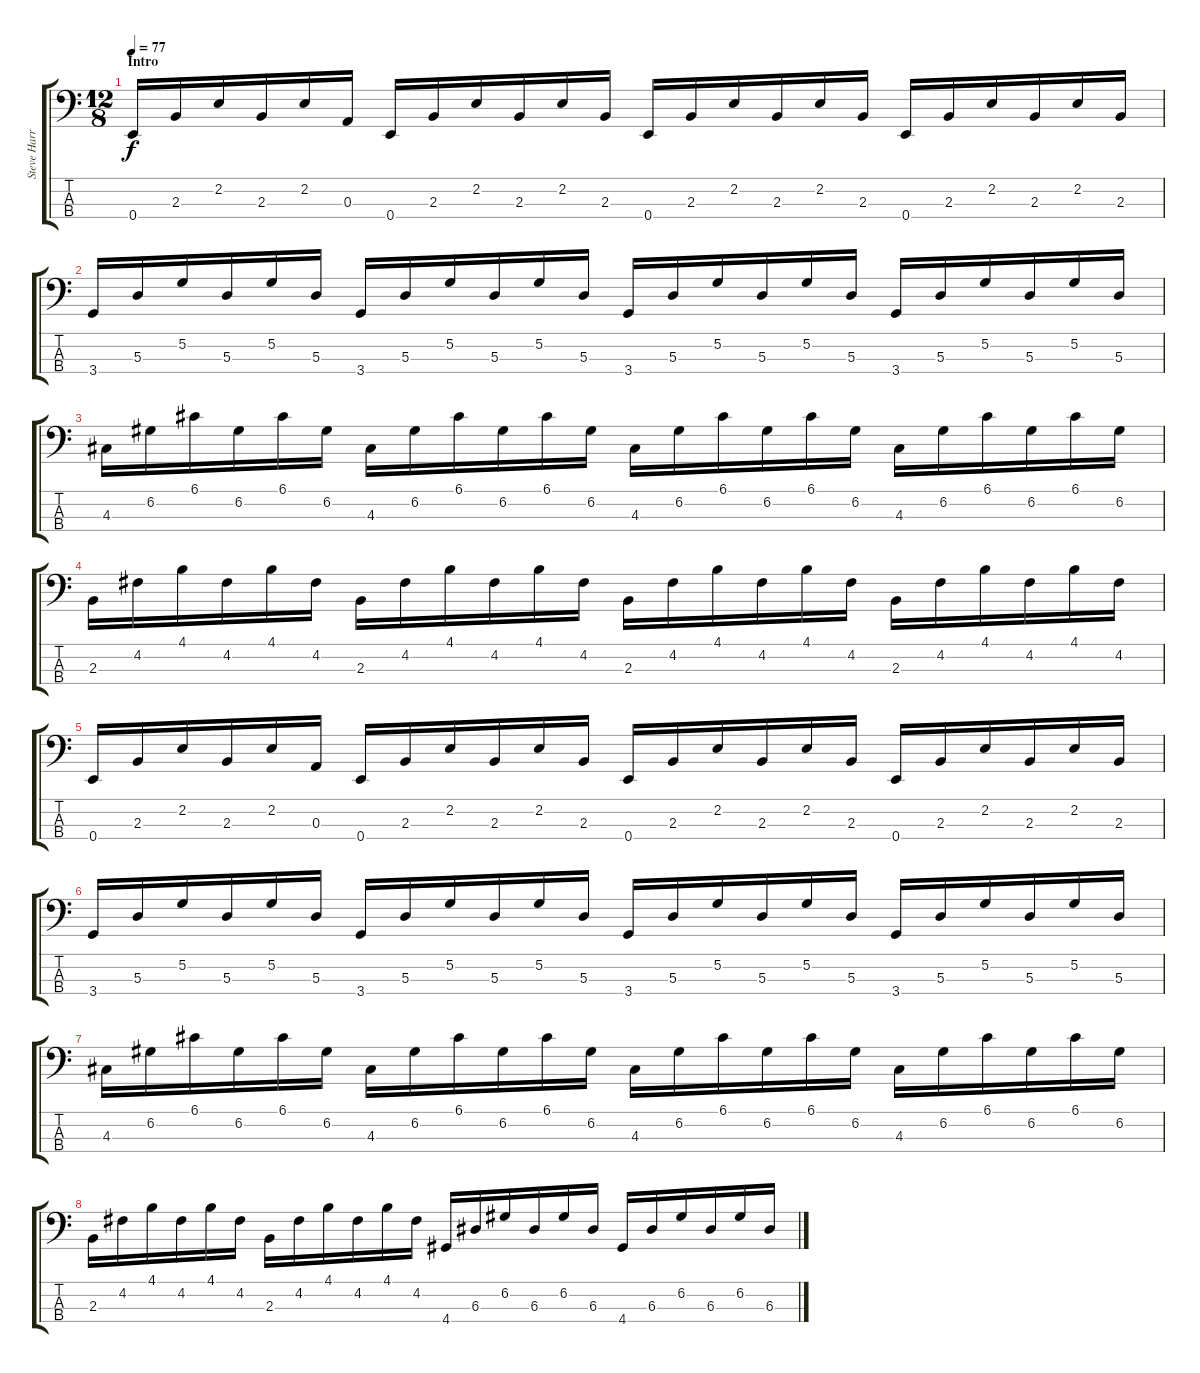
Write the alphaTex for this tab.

\track ("Steve Harris" "Steve Harr") {instrument electricbassfinger}
\staff {score tabs}
\tuning (G2 D2 A1 E1) {hide}
\ts (12 8)
\section ("" "Intro")
\tempo 77
\clef f4
\ks c
0.4.16{dy f instrument electricbassfinger} 2.3.16 2.2.16 2.3.16 2.2.16 0.3.16 0.4.16 2.3.16 2.2.16 2.3.16 2.2.16 2.3.16 0.4.16 2.3.16 2.2.16 2.3.16 2.2.16 2.3.16 0.4.16 2.3.16 2.2.16 2.3.16 2.2.16 2.3.16 |
3.4.16 5.3.16 5.2.16 5.3.16 5.2.16 5.3.16 3.4.16 5.3.16 5.2.16 5.3.16 5.2.16 5.3.16 3.4.16 5.3.16 5.2.16 5.3.16 5.2.16 5.3.16 3.4.16 5.3.16 5.2.16 5.3.16 5.2.16 5.3.16 |
4.3.16 6.2.16 6.1.16 6.2.16 6.1.16 6.2.16 4.3.16 6.2.16 6.1.16 6.2.16 6.1.16 6.2.16 4.3.16 6.2.16 6.1.16 6.2.16 6.1.16 6.2.16 4.3.16 6.2.16 6.1.16 6.2.16 6.1.16 6.2.16 |
2.3.16 4.2.16 4.1.16 4.2.16 4.1.16 4.2.16 2.3.16 4.2.16 4.1.16 4.2.16 4.1.16 4.2.16 2.3.16 4.2.16 4.1.16 4.2.16 4.1.16 4.2.16 2.3.16 4.2.16 4.1.16 4.2.16 4.1.16 4.2.16 |
0.4.16 2.3.16 2.2.16 2.3.16 2.2.16 0.3.16 0.4.16 2.3.16 2.2.16 2.3.16 2.2.16 2.3.16 0.4.16 2.3.16 2.2.16 2.3.16 2.2.16 2.3.16 0.4.16 2.3.16 2.2.16 2.3.16 2.2.16 2.3.16 |
3.4.16 5.3.16 5.2.16 5.3.16 5.2.16 5.3.16 3.4.16 5.3.16 5.2.16 5.3.16 5.2.16 5.3.16 3.4.16 5.3.16 5.2.16 5.3.16 5.2.16 5.3.16 3.4.16 5.3.16 5.2.16 5.3.16 5.2.16 5.3.16 |
4.3.16 6.2.16 6.1.16 6.2.16 6.1.16 6.2.16 4.3.16 6.2.16 6.1.16 6.2.16 6.1.16 6.2.16 4.3.16 6.2.16 6.1.16 6.2.16 6.1.16 6.2.16 4.3.16 6.2.16 6.1.16 6.2.16 6.1.16 6.2.16 |
2.3.16 4.2.16 4.1.16 4.2.16 4.1.16 4.2.16 2.3.16 4.2.16 4.1.16 4.2.16 4.1.16 4.2.16 4.4.16 6.3.16 6.2.16 6.3.16 6.2.16 6.3.16 4.4.16 6.3.16 6.2.16 6.3.16 6.2.16 6.3.16
